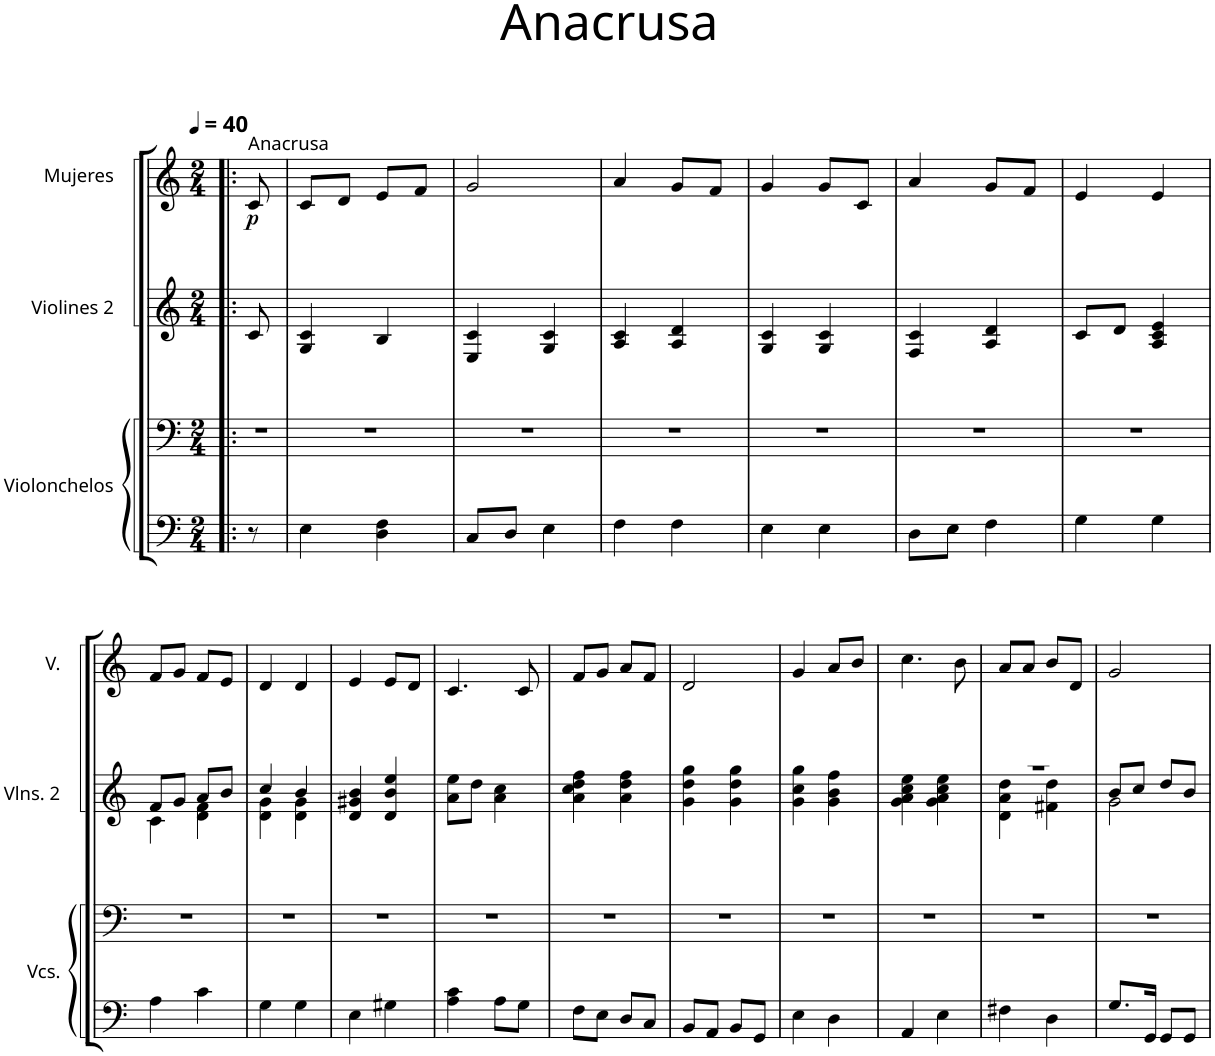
**kern	**kern	**kern	**kern	**dynam
*part3	*part3	*part2	*part1	*part1
*staff4	*staff3	*staff2	*staff1	*staff1
*I"Violonchelos	*	*I"Violines 2	*I"Mujeres	*
*I'Vcs.	*	*I'Vlns. 2	*	*
*clefF4	*clefF4	*clefG2	*clefG2	*
*k[]	*k[]	*k[]	*k[]	*
*M2/4	*M2/4	*M2/4	*M2/4	*
*MM40	*MM40	*MM40	*MM40	*
=1!|:	=1!|:	=1!|:	=1!|:	=1!|:
!	!	!	!LO:TX:a:t=Anacrusa	!
!	!	!	!	!LO:DY:b
8r	2r	8c/	8c/	p
4.ryy	.	4.ryy	4.ryy	.
=2	=2	=2	=2	=2
4E\	2r	4G/ 4c/	8c/L	.
.	.	.	8d/J	.
4D\ 4F\	.	4B/	8e/L	.
.	.	.	8f/J	.
=3	=3	=3	=3	=3
8C/L	2r	4E/ 4c/	2g/	.
8D/J	.	.	.	.
4E\	.	4G/ 4c/	.	.
=4	=4	=4	=4	=4
4F\	2r	4A/ 4c/	4a/	.
4F\	.	4A/ 4d/	8g/L	.
.	.	.	8f/J	.
=5	=5	=5	=5	=5
4E\	2r	4G/ 4c/	4g/	.
4E\	.	4G/ 4c/	8g/L	.
.	.	.	8c/J	.
=6	=6	=6	=6	=6
8D\L	2r	4F/ 4c/	4a/	.
8E\J	.	.	.	.
4F\	.	4A/ 4d/	8g/L	.
.	.	.	8f/J	.
=7	=7	=7	=7	=7
4G\	2r	8c/L	4e/	.
.	.	8d/J	.	.
4G\	.	4A/ 4c/ 4e/	4e/	.
!!LO:LB:g=z
=8	=8	=8	=8	=8
*	*	*^	*	*
4A\	2r	8f/L	4c\	8f/L	.
.	.	8g/J	.	8g/J	.
4c\	.	8a/L	4d\ 4f\	8f/L	.
.	.	8b/J	.	8e/J	.
=9	=9	=9	=9	=9	=9
4G\	2r	4cc/	4d\ 4g\	4d/	.
4G\	.	4b/	4d\ 4g\	4d/	.
*	*	*v	*v	*	*
=10	=10	=10	=10	=10
4E\	2r	4d/ 4g#X/ 4b/	4e/	.
4G#X\	.	4d/ 4b/ 4ee/	8e/L	.
.	.	.	8d/J	.
=11	=11	=11	=11	=11
4A\ 4c\	2r	8a\ 8ee\L	4.c/	.
.	.	8dd\J	.	.
8A\L	.	4a\ 4cc\	.	.
8G\J	.	.	8c/	.
=12	=12	=12	=12	=12
8F\L	2r	4a\ 4cc\ 4dd\ 4ff\	8f/L	.
8E\J	.	.	8g/J	.
8D/L	.	4a\ 4dd\ 4ff\	8a/L	.
8C/J	.	.	8f/J	.
=13	=13	=13	=13	=13
8BB/L	2r	4g\ 4dd\ 4gg\	2d/	.
8AA/J	.	.	.	.
8BB/L	.	4g\ 4dd\ 4gg\	.	.
8GG/J	.	.	.	.
=14	=14	=14	=14	=14
4E\	2r	4g\ 4cc\ 4gg\	4g/	.
4D\	.	4g\ 4b\ 4ff\	8a/L	.
.	.	.	8b/J	.
=15	=15	=15	=15	=15
4AA/	2r	4g\ 4a\ 4cc\ 4ee\	4.cc\	.
4E\	.	4g\ 4a\ 4cc\ 4ee\	.	.
.	.	.	8b\	.
=16	=16	=16	=16	=16
*	*	*^	*	*
4F#X\	2r	2r	4d\ 4a\ 4dd\	8a/L	.
.	.	.	.	8a/J	.
4D\	.	.	4f#X\ 4dd\	8b/L	.
.	.	.	.	8d/J	.
=17	=17	=17	=17	=17	=17
8.G/L	2r	8b/L	2g\	2g/	.
.	.	8cc/J	.	.	.
16GG/Jk	.	.	.	.	.
8GG/L	.	8dd/L	.	.	.
8GG/J	.	8b/J	.	.	.
*	*	*v	*v	*	*
=	=	=	=	=
*-	*-	*-	*-	*-
